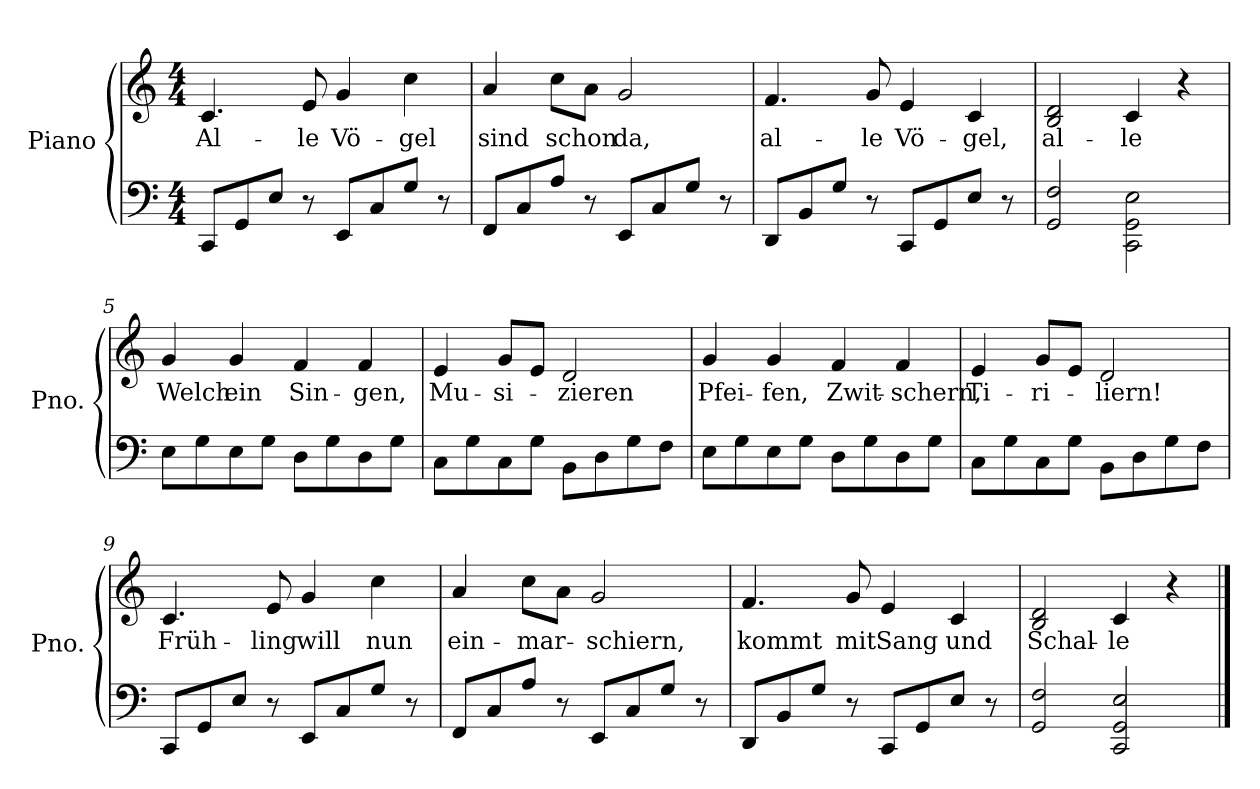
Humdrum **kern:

**kern	**kern	**text
*part1	*part1	*part1
*staff2	*staff1	*staff1
*I"Piano	*	*
*I'Pno.	*	*
*clefF4	*clefG2	*
*k[]	*k[]	*
*M4/4	*M4/4	*
=1	=1	=1
!	!	!LO:LY:b
8CC/L	4.c/	Al-
8GG/	.	.
8E/J	.	.
!	!	!LO:LY:b
8r	8e/	-le
!	!	!LO:LY:b
8EE/L	4g/	Vö-
8C/	.	.
!	!	!LO:LY:b
8G/J	4cc\	-gel
8r	.	.
=2	=2	=2
!	!	!LO:LY:b
8FF/L	4a/	sind
8C/	.	.
!	!	!LO:LY:b
8A/J	8cc\L	schon
8r	8a\J	.
!	!	!LO:LY:b
8EE/L	2g/	da,
8C/	.	.
8G/J	.	.
8r	.	.
=3	=3	=3
!	!	!LO:LY:b
8DD/L	4.f/	al-
8BB/	.	.
8G/J	.	.
!	!	!LO:LY:b
8r	8g/	-le
!	!	!LO:LY:b
8CC/L	4e/	Vö-
8GG/	.	.
!	!	!LO:LY:b
8E/J	4c/	-gel,
8r	.	.
=4	=4	=4
!	!	!LO:LY:b
2GG/ 2F/	2B/ 2d/	al-
!	!	!LO:LY:b
2CC\ 2GG\ 2E\	4c/	-le
.	4r	.
!!LO:LB:g=z
=5	=5	=5
!	!	!LO:LY:b
8E\L	4g/	Welch
8G\	.	.
!	!	!LO:LY:b
8E\	4g/	ein
8G\J	.	.
!	!	!LO:LY:b
8D\L	4f/	Sin-
8G\	.	.
!	!	!LO:LY:b
8D\	4f/	-gen,
8G\J	.	.
=6	=6	=6
!	!	!LO:LY:b
8C\L	4e/	Mu-
8G\	.	.
!	!	!LO:LY:b
8C\	8g/L	-si-
8G\J	8e/J	.
!	!	!LO:LY:b
8BB\L	2d/	zieren
8D\	.	.
8G\	.	.
8F\J	.	.
=7	=7	=7
!	!	!LO:LY:b
8E\L	4g/	Pfei-
8G\	.	.
!	!	!LO:LY:b
8E\	4g/	-fen,
8G\J	.	.
!	!	!LO:LY:b
8D\L	4f/	Zwit-
8G\	.	.
!	!	!LO:LY:b
8D\	4f/	-schern,
8G\J	.	.
=8	=8	=8
!	!	!LO:LY:b
8C\L	4e/	Ti-
8G\	.	.
!	!	!LO:LY:b
8C\	8g/L	-ri-
8G\J	8e/J	.
!	!	!LO:LY:b
8BB\L	2d/	-liern!
8D\	.	.
8G\	.	.
8F\J	.	.
!!LO:LB:g=z
=9	=9	=9
!	!	!LO:LY:b
8CC/L	4.c/	Früh-
8GG/	.	.
8E/J	.	.
!	!	!LO:LY:b
8r	8e/	-ling
!	!	!LO:LY:b
8EE/L	4g/	will
8C/	.	.
!	!	!LO:LY:b
8G/J	4cc\	nun
8r	.	.
=10	=10	=10
!	!	!LO:LY:b
8FF/L	4a/	ein-
8C/	.	.
!	!	!LO:LY:b
8A/J	8cc\L	-mar-
8r	8a\J	.
!	!	!LO:LY:b
8EE/L	2g/	-schiern,
8C/	.	.
8G/J	.	.
8r	.	.
=11	=11	=11
!	!	!LO:LY:b
8DD/L	4.f/	kommt
8BB/	.	.
8G/J	.	.
!	!	!LO:LY:b
8r	8g/	mit
!	!	!LO:LY:b
8CC/L	4e/	Sang
8GG/	.	.
!	!	!LO:LY:b
8E/J	4c/	und
8r	.	.
=12	=12	=12
!	!	!LO:LY:b
2GG/ 2F/	2B/ 2d/	Schal-
!	!	!LO:LY:b
2CC/ 2GG/ 2E/	4c/	-le
.	4r	.
==	==	==
*-	*-	*-
